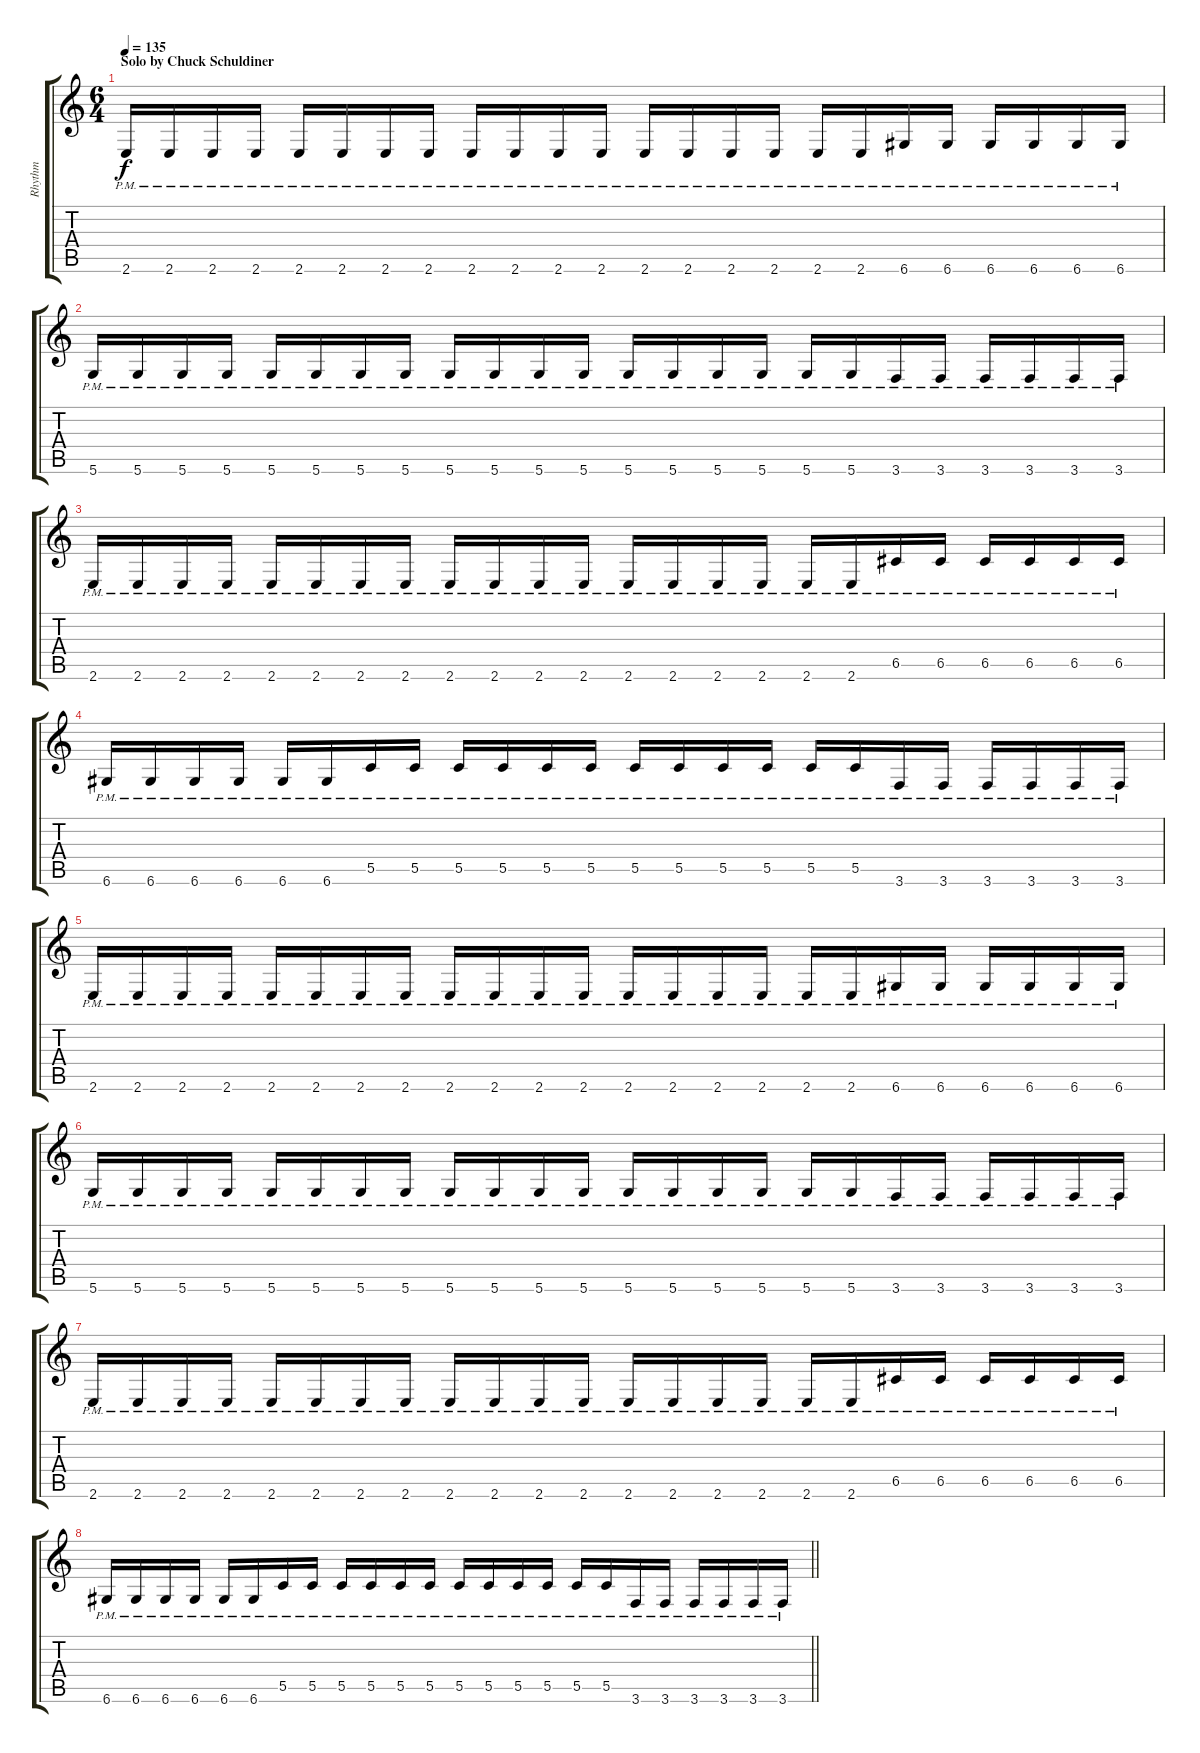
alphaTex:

\track ("Rhythm" "Rhythm") {instrument overdrivenguitar}
\staff {score tabs}
\tuning (D4 A3 F3 C3 G2 D2) {hide}
\ts (6 4)
\section ("" "Solo by Chuck Schuldiner")
\tempo 135
\clef g2
\ks c
2.6{pm}.16{dy f} 2.6{pm}.16 2.6{pm}.16 2.6{pm}.16 2.6{pm}.16 2.6{pm}.16 2.6{pm}.16 2.6{pm}.16 2.6{pm}.16 2.6{pm}.16 2.6{pm}.16 2.6{pm}.16 2.6{pm}.16 2.6{pm}.16 2.6{pm}.16 2.6{pm}.16 2.6{pm}.16 2.6{pm}.16 6.6{pm}.16 6.6{pm}.16 6.6{pm}.16 6.6{pm}.16 6.6{pm}.16 6.6{pm}.16 |
5.6{pm}.16 5.6{pm}.16 5.6{pm}.16 5.6{pm}.16 5.6{pm}.16 5.6{pm}.16 5.6{pm}.16 5.6{pm}.16 5.6{pm}.16 5.6{pm}.16 5.6{pm}.16 5.6{pm}.16 5.6{pm}.16 5.6{pm}.16 5.6{pm}.16 5.6{pm}.16 5.6{pm}.16 5.6{pm}.16 3.6{pm}.16 3.6{pm}.16 3.6{pm}.16 3.6{pm}.16 3.6{pm}.16 3.6{pm}.16 |
2.6{pm}.16 2.6{pm}.16 2.6{pm}.16 2.6{pm}.16 2.6{pm}.16 2.6{pm}.16 2.6{pm}.16 2.6{pm}.16 2.6{pm}.16 2.6{pm}.16 2.6{pm}.16 2.6{pm}.16 2.6{pm}.16 2.6{pm}.16 2.6{pm}.16 2.6{pm}.16 2.6{pm}.16 2.6{pm}.16 6.5{pm}.16 6.5{pm}.16 6.5{pm}.16 6.5{pm}.16 6.5{pm}.16 6.5{pm}.16 |
6.6{pm}.16 6.6{pm}.16 6.6{pm}.16 6.6{pm}.16 6.6{pm}.16 6.6{pm}.16 5.5{pm}.16 5.5{pm}.16 5.5{pm}.16 5.5{pm}.16 5.5{pm}.16 5.5{pm}.16 5.5{pm}.16 5.5{pm}.16 5.5{pm}.16 5.5{pm}.16 5.5{pm}.16 5.5{pm}.16 3.6{pm}.16 3.6{pm}.16 3.6{pm}.16 3.6{pm}.16 3.6{pm}.16 3.6{pm}.16 |
2.6{pm}.16 2.6{pm}.16 2.6{pm}.16 2.6{pm}.16 2.6{pm}.16 2.6{pm}.16 2.6{pm}.16 2.6{pm}.16 2.6{pm}.16 2.6{pm}.16 2.6{pm}.16 2.6{pm}.16 2.6{pm}.16 2.6{pm}.16 2.6{pm}.16 2.6{pm}.16 2.6{pm}.16 2.6{pm}.16 6.6{pm}.16 6.6{pm}.16 6.6{pm}.16 6.6{pm}.16 6.6{pm}.16 6.6{pm}.16 |
5.6{pm}.16 5.6{pm}.16 5.6{pm}.16 5.6{pm}.16 5.6{pm}.16 5.6{pm}.16 5.6{pm}.16 5.6{pm}.16 5.6{pm}.16 5.6{pm}.16 5.6{pm}.16 5.6{pm}.16 5.6{pm}.16 5.6{pm}.16 5.6{pm}.16 5.6{pm}.16 5.6{pm}.16 5.6{pm}.16 3.6{pm}.16 3.6{pm}.16 3.6{pm}.16 3.6{pm}.16 3.6{pm}.16 3.6{pm}.16 |
2.6{pm}.16 2.6{pm}.16 2.6{pm}.16 2.6{pm}.16 2.6{pm}.16 2.6{pm}.16 2.6{pm}.16 2.6{pm}.16 2.6{pm}.16 2.6{pm}.16 2.6{pm}.16 2.6{pm}.16 2.6{pm}.16 2.6{pm}.16 2.6{pm}.16 2.6{pm}.16 2.6{pm}.16 2.6{pm}.16 6.5{pm}.16 6.5{pm}.16 6.5{pm}.16 6.5{pm}.16 6.5{pm}.16 6.5{pm}.16 |
\barLineRight lightlight
6.6{pm}.16 6.6{pm}.16 6.6{pm}.16 6.6{pm}.16 6.6{pm}.16 6.6{pm}.16 5.5{pm}.16 5.5{pm}.16 5.5{pm}.16 5.5{pm}.16 5.5{pm}.16 5.5{pm}.16 5.5{pm}.16 5.5{pm}.16 5.5{pm}.16 5.5{pm}.16 5.5{pm}.16 5.5{pm}.16 3.6{pm}.16 3.6{pm}.16 3.6{pm}.16 3.6{pm}.16 3.6{pm}.16 3.6{pm}.16
